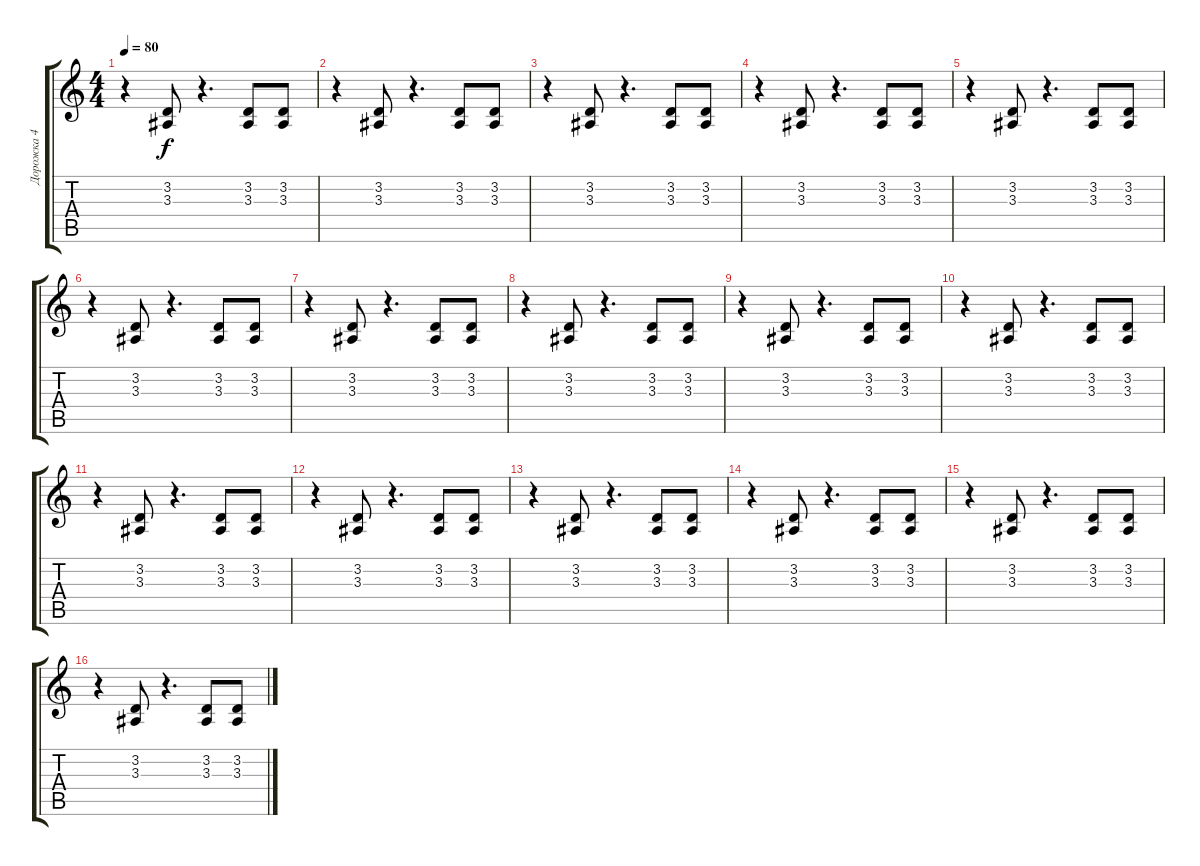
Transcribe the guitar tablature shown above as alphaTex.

\track ("Дорожка 4" "Дорожка 4") {instrument kalimba}
\staff {score tabs}
\tuning (E4 B3 G3 D3 A2 E2) {hide}
\ts (4 4)
\tempo 80
\clef g2
\ks c
r.4{dy f} (3.2 3.3).8 r.4{d} (3.2 3.3).8 (3.2 3.3).8 |
r.4 (3.2 3.3).8 r.4{d} (3.2 3.3).8 (3.2 3.3).8 |
r.4 (3.2 3.3).8 r.4{d} (3.2 3.3).8 (3.2 3.3).8 |
r.4 (3.2 3.3).8 r.4{d} (3.2 3.3).8 (3.2 3.3).8 |
r.4 (3.2 3.3).8 r.4{d} (3.2 3.3).8 (3.2 3.3).8 |
r.4 (3.2 3.3).8 r.4{d} (3.2 3.3).8 (3.2 3.3).8 |
r.4 (3.2 3.3).8 r.4{d} (3.2 3.3).8 (3.2 3.3).8 |
r.4 (3.2 3.3).8 r.4{d} (3.2 3.3).8 (3.2 3.3).8 |
r.4 (3.2 3.3).8 r.4{d} (3.2 3.3).8 (3.2 3.3).8 |
r.4 (3.2 3.3).8 r.4{d} (3.2 3.3).8 (3.2 3.3).8 |
r.4 (3.2 3.3).8 r.4{d} (3.2 3.3).8 (3.2 3.3).8 |
r.4 (3.2 3.3).8 r.4{d} (3.2 3.3).8 (3.2 3.3).8 |
r.4 (3.2 3.3).8 r.4{d} (3.2 3.3).8 (3.2 3.3).8 |
r.4 (3.2 3.3).8 r.4{d} (3.2 3.3).8 (3.2 3.3).8 |
r.4 (3.2 3.3).8 r.4{d} (3.2 3.3).8 (3.2 3.3).8 |
r.4 (3.2 3.3).8 r.4{d} (3.2 3.3).8 (3.2 3.3).8
